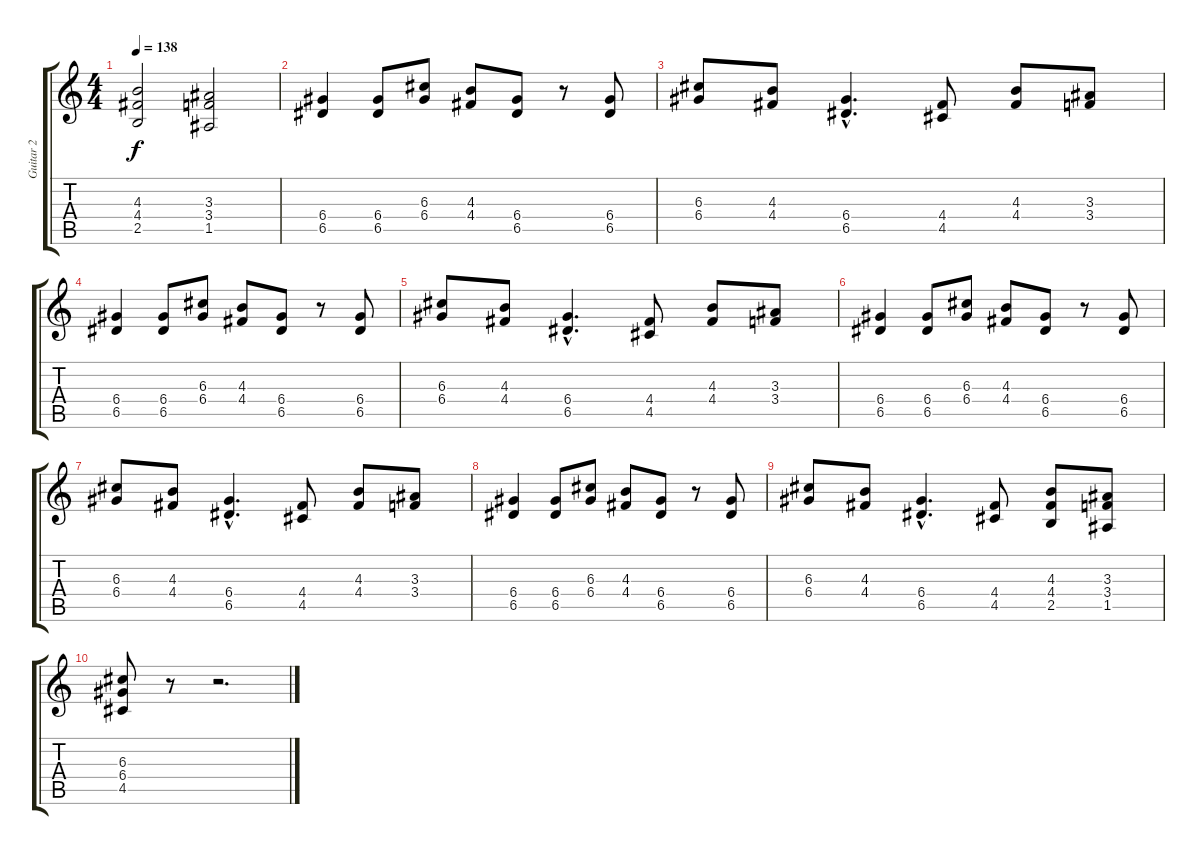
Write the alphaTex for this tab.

\track ("Guitar 2" "Guitar 2") {instrument overdrivenguitar}
\staff {score tabs}
\tuning (E4 B3 G3 D3 A2 E2) {hide}
\ts (4 4)
\tempo 138
\clef g2
\ks c
(4.3 4.4 2.5).2{dy f} (3.3 3.4 1.5).2 |
(6.4 6.5).4 (6.4 6.5).8 (6.3 6.4).8 (4.3 4.4).8 (6.4 6.5).8 r.8 (6.4 6.5).8 |
(6.3 6.4).8 (4.3 4.4).8 (6.4{hac} 6.5{hac}).4{d} (4.4 4.5).8 (4.3 4.4).8 (3.3 3.4).8 |
(6.4 6.5).4 (6.4 6.5).8 (6.3 6.4).8 (4.3 4.4).8 (6.4 6.5).8 r.8 (6.4 6.5).8 |
(6.3 6.4).8 (4.3 4.4).8 (6.4{hac} 6.5{hac}).4{d} (4.4 4.5).8 (4.3 4.4).8 (3.3 3.4).8 |
(6.4 6.5).4 (6.4 6.5).8 (6.3 6.4).8 (4.3 4.4).8 (6.4 6.5).8 r.8 (6.4 6.5).8 |
(6.3 6.4).8 (4.3 4.4).8 (6.4{hac} 6.5{hac}).4{d} (4.4 4.5).8 (4.3 4.4).8 (3.3 3.4).8 |
(6.4 6.5).4 (6.4 6.5).8 (6.3 6.4).8 (4.3 4.4).8 (6.4 6.5).8 r.8 (6.4 6.5).8 |
(6.3 6.4).8 (4.3 4.4).8 (6.4{hac} 6.5{hac}).4{d} (4.4 4.5).8 (4.3 4.4 2.5).8 (3.3 3.4 1.5).8 |
(6.3 6.4 4.5).8 r.8 r.2{d}
